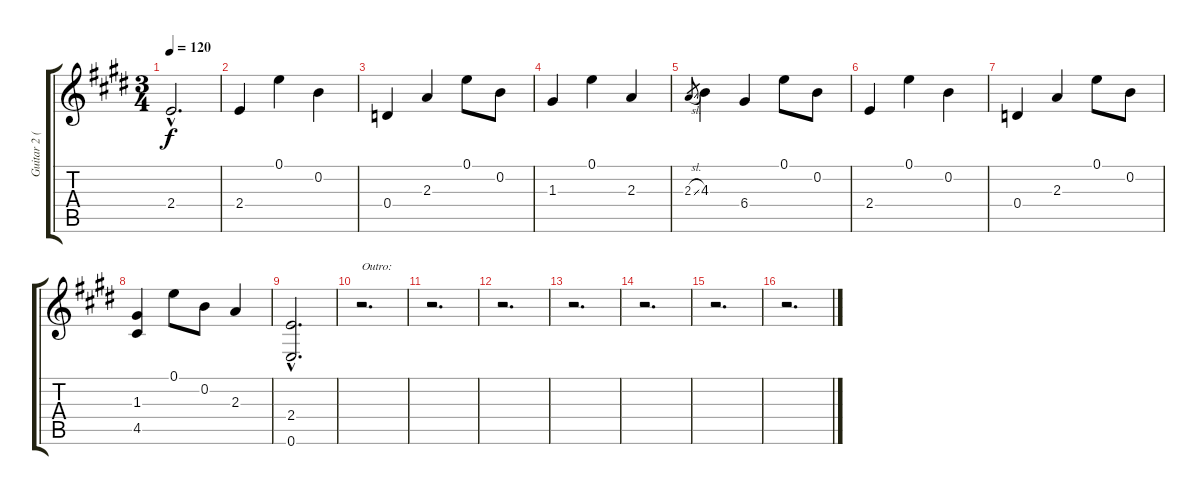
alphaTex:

\track ("Guitar 2 (Acoustic)" "Guitar 2 (") {instrument acousticguitarnylon}
\staff {score tabs}
\tuning (E4 B3 G3 D3 A2 E2) {hide}
\ts (3 4)
\tempo 120
\clef g2
\ks e
2.4{hac}.2{d dy f} |
2.4.4 0.1.4 0.2.4 |
0.4.4 2.3.4 0.1.8 0.2.8 |
1.3.4 0.1.4 2.3.4 |
2.3{sl}.8{gr} 4.3.4 6.4.4 0.1.8 0.2.8 |
2.4.4 0.1.4 0.2.4 |
0.4.4 2.3.4 0.1.8 0.2.8 |
(1.3 4.5).4 0.1.8 0.2.8 2.3.4 |
(2.4{hac} 0.6{hac}).2{d} |
r.2{d txt "Outro:"} |
r.2{d} |
r.2{d} |
r.2{d} |
r.2{d} |
r.2{d} |
r.2{d}
